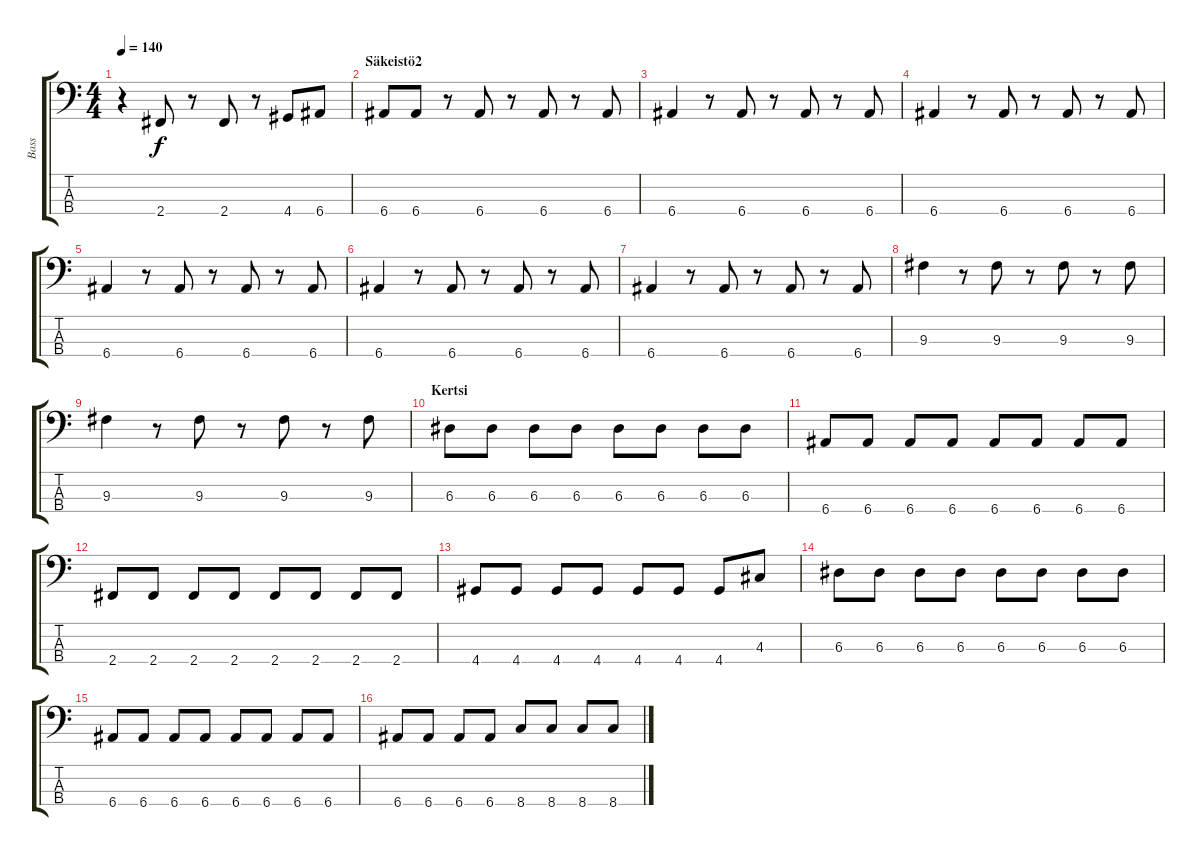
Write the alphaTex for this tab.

\track ("Bass" "Bass") {instrument electricbassfinger}
\staff {score tabs}
\tuning (G2 D2 A1 E1) {hide}
\ts (4 4)
\tempo 140
\clef f4
\ks c
r.4{dy f} 2.4.8 r.8 2.4.8 r.8 4.4.8 6.4.8 |
\section ("" "Säkeistö2")
6.4.8 6.4.8 r.8 6.4.8 r.8 6.4.8 r.8 6.4.8 |
6.4.4 r.8 6.4.8 r.8 6.4.8 r.8 6.4.8 |
6.4.4 r.8 6.4.8 r.8 6.4.8 r.8 6.4.8 |
6.4.4 r.8 6.4.8 r.8 6.4.8 r.8 6.4.8 |
6.4.4 r.8 6.4.8 r.8 6.4.8 r.8 6.4.8 |
6.4.4 r.8 6.4.8 r.8 6.4.8 r.8 6.4.8 |
9.3.4 r.8 9.3.8 r.8 9.3.8 r.8 9.3.8 |
9.3.4 r.8 9.3.8 r.8 9.3.8 r.8 9.3.8 |
\section ("" "Kertsi")
6.3.8 6.3.8 6.3.8 6.3.8 6.3.8 6.3.8 6.3.8 6.3.8 |
6.4.8 6.4.8 6.4.8 6.4.8 6.4.8 6.4.8 6.4.8 6.4.8 |
2.4.8 2.4.8 2.4.8 2.4.8 2.4.8 2.4.8 2.4.8 2.4.8 |
4.4.8 4.4.8 4.4.8 4.4.8 4.4.8 4.4.8 4.4.8 4.3.8 |
6.3.8 6.3.8 6.3.8 6.3.8 6.3.8 6.3.8 6.3.8 6.3.8 |
6.4.8 6.4.8 6.4.8 6.4.8 6.4.8 6.4.8 6.4.8 6.4.8 |
6.4.8 6.4.8 6.4.8 6.4.8 8.4.8 8.4.8 8.4.8 8.4.8
